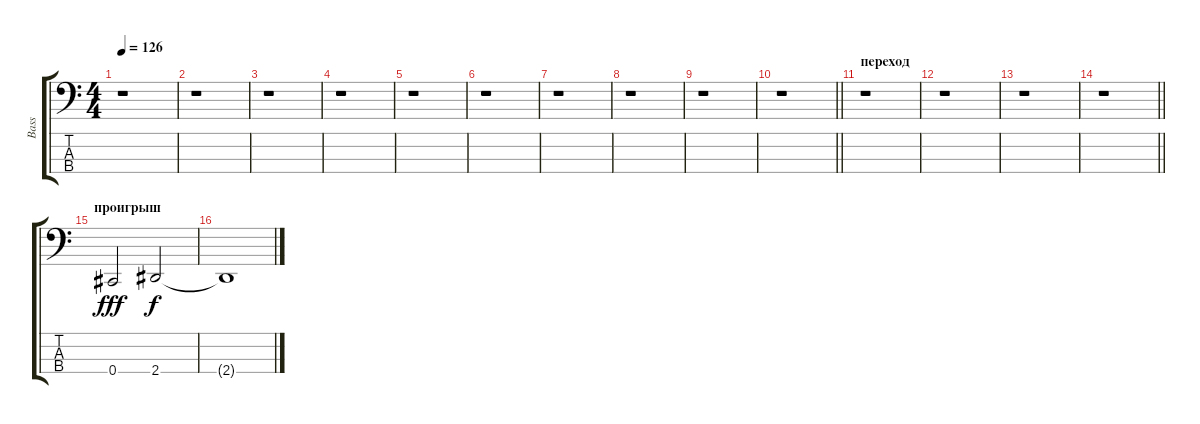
\track ("Bass" "Bass") {instrument electricbassfinger}
\staff {score tabs}
\tuning (Eb2 B1 Gb1 Db1) {hide}
\ts (4 4)
\tempo 126
\clef f4
\ks c
r.1{dy fff} |
r.1 |
r.1 |
r.1 |
r.1 |
r.1 |
r.1 |
r.1 |
r.1 |
\barLineRight lightlight
r.1 |
\section ("" "переход")
r.1 |
r.1 |
r.1 |
\barLineRight lightlight
r.1 |
\section ("" "проигрыш")
0.4.2 2.4.2{dy f} |
2.4{t}.1
